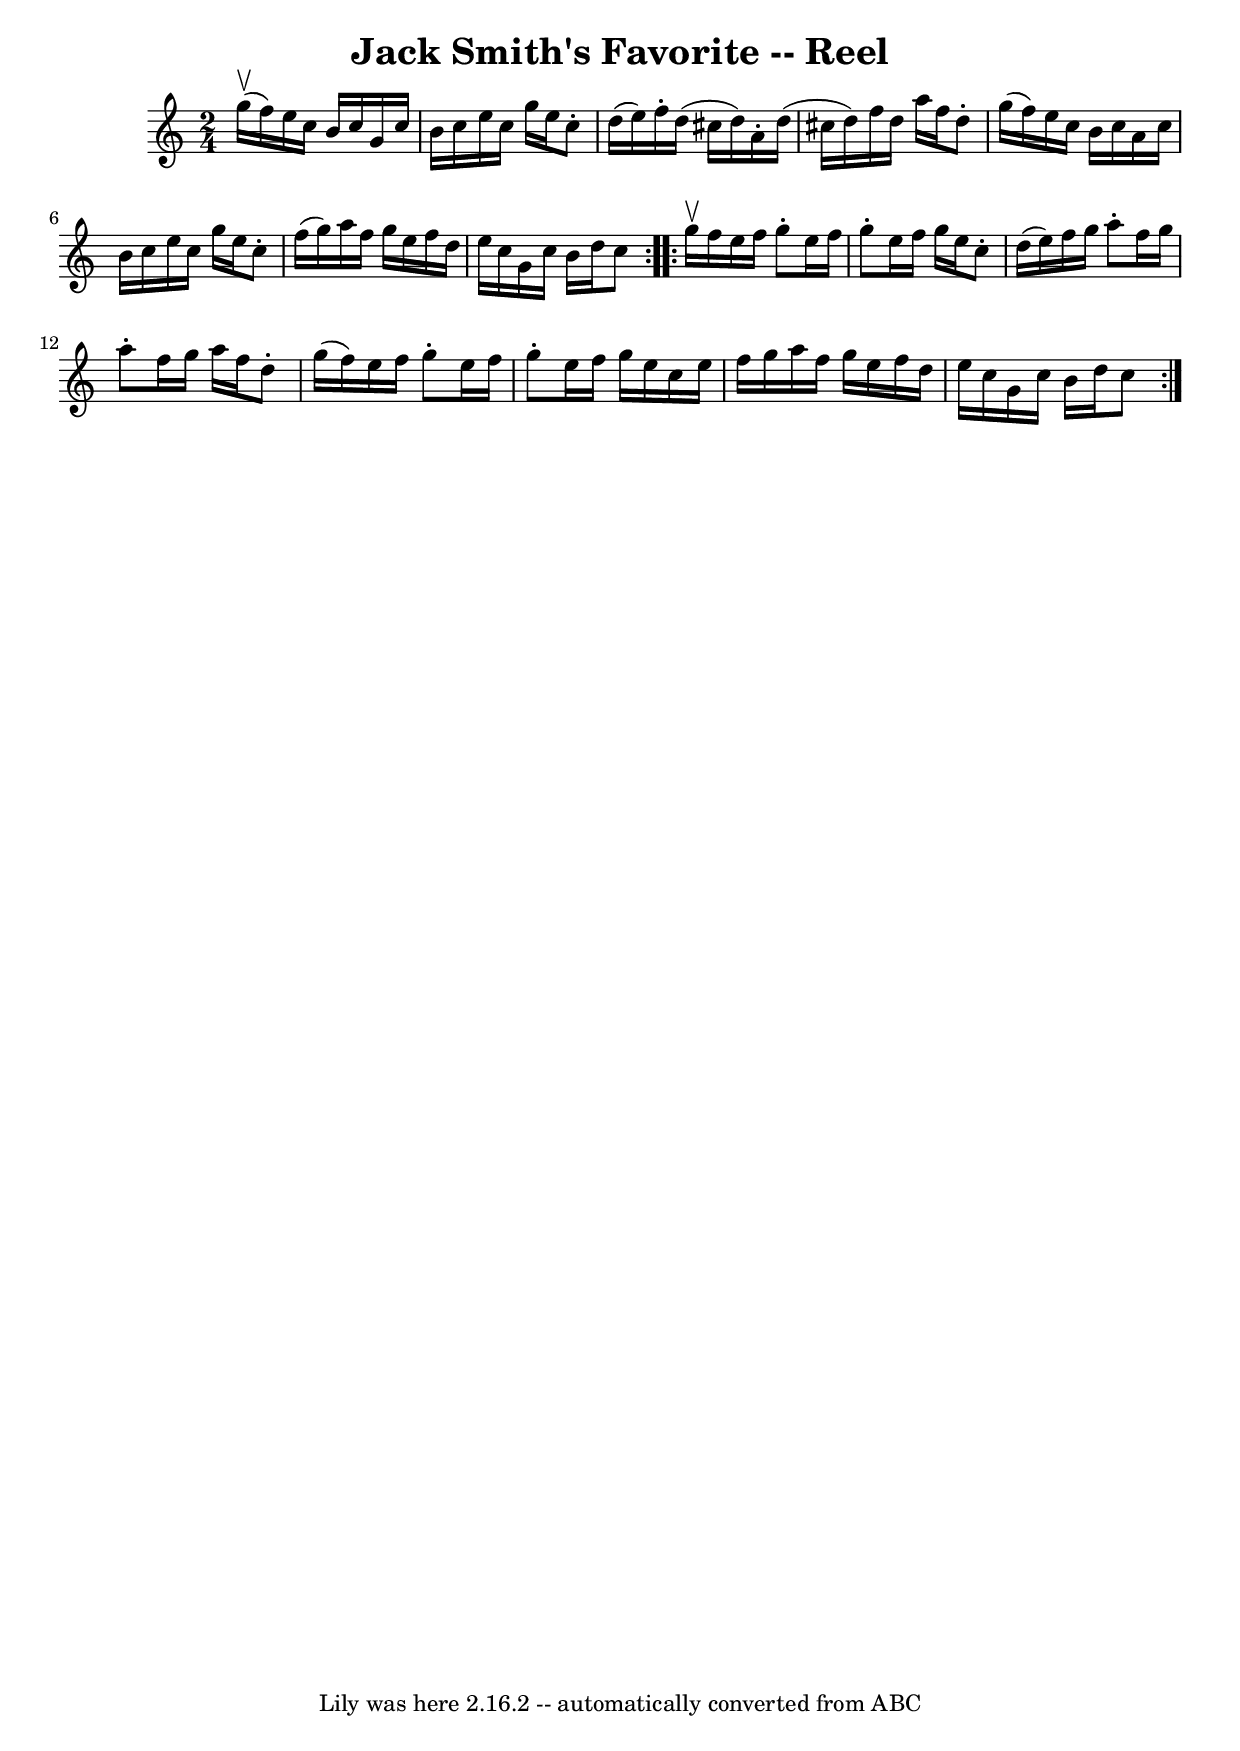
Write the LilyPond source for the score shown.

\version "2.16.2"
\include "Mammoth.ily"
\header {
  %% book = "Ryan's Mammoth Collection"
  crossRefNumber = "1"
  footnotes = "\\\\307"
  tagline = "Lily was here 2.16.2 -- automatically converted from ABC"
  title = "Jack Smith's Favorite -- Reel"

}
voicedefault =  {



  \repeat volta 2 {

    \time 2/4 
    \key c \major g''16^\upbow(f''16) |
    e''16    
    c''16 b'16 c''16 g'16 c''16 b'16 c''16    |
    e''16    
    c''16 g''16 e''16 c''8 -. d''16 (e''16)   |
    f''16 -.  
    d''16 (cis''16 d''16) a'16 -. d''16 (cis''16 d''16)   
    |
    f''16 d''16 a''16 f''16 d''8 -. g''16 (f''16)   
    |
    e''16 c''16 b'16 c''16 a'16 c''16 b'16 c''16  
    |
    e''16 c''16 g''16 e''16 c''8 -. f''16 (g''16)  
    |
    a''16 f''16 g''16 e''16 f''16 d''16 e''16    
    c''16    |
    g'16 c''16 b'16 d''16 c''8  
  }     

  \repeat volta 2 {
    g''16^\upbow f''16  |
    e''16 f''16 g''8 
    -. e''16 f''16 g''8 -.   |
    e''16 f''16 g''16 e''16    
    c''8 -. d''16 (e''16)   |
    f''16 g''16 a''8 -. f''16    
    g''16 a''8 -.   |
    f''16 g''16 a''16 f''16 d''8 -.   
    g''16 (f''16)   |
    e''16 f''16 g''8 -. e''16 f''16   
    g''8 -.   |
    e''16 f''16 g''16 e''16 c''16 e''16    
    f''16 g''16    |
    a''16 f''16 g''16 e''16 f''16 d''16 
    e''16 c''16    |
    g'16 c''16 b'16 d''16 c''8  
  }   

}

\score{
  <<

    \context Staff="default"
    {
      \voicedefault 
      
    }

  >>
  \layout {
    
  }
  \midi {
  }

}
